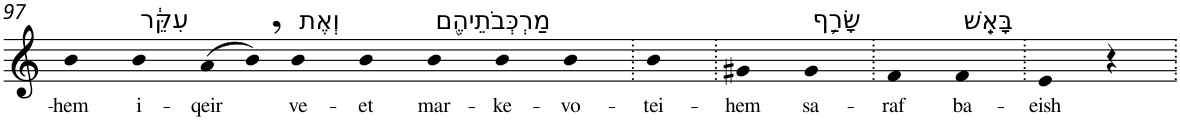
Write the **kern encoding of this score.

**kern	**text
*part1	*part1
*staff1	*staff1
*I"Piano	*
*I'Pno	*
!!LO:PB:g=z
*clefG2	*
*k[]	*
=97	=97
!	!LO:LY:b
4b	-hem
!LO:TX:a:t=עִקֵּ֔ר	!
!	!LO:LY:b
4b	i-
!	!LO:LY:b
(>8a	-qeir
8b,)	.
!LO:TX:a:t=וְאֶת	!
!	!LO:LY:b
4b	ve-
!	!LO:LY:b
4b	-et
!LO:TX:a:t=מַרְכְּבֹתֵיהֶ֖ם	!
!	!LO:LY:b
4b	mar-
!	!LO:LY:b
4b	-ke-
!	!LO:LY:b
4b	-vo-
=98.	=98.
!	!LO:LY:b
4b	-tei-
=99.	=99.
!	!LO:LY:b
4g#X	-hem
!LO:TX:a:t=שָׂרַ֥ף	!
!	!LO:LY:b
4g#	sa-
=100.	=100.
!	!LO:LY:b
4f	-raf
!LO:TX:a:t=בָּאֵֽשׁ	!
!	!LO:LY:b
4f	ba-
=101.	=101.
!	!LO:LY:b
4e	-eish
4r	.
=.	=.
*-	*-
